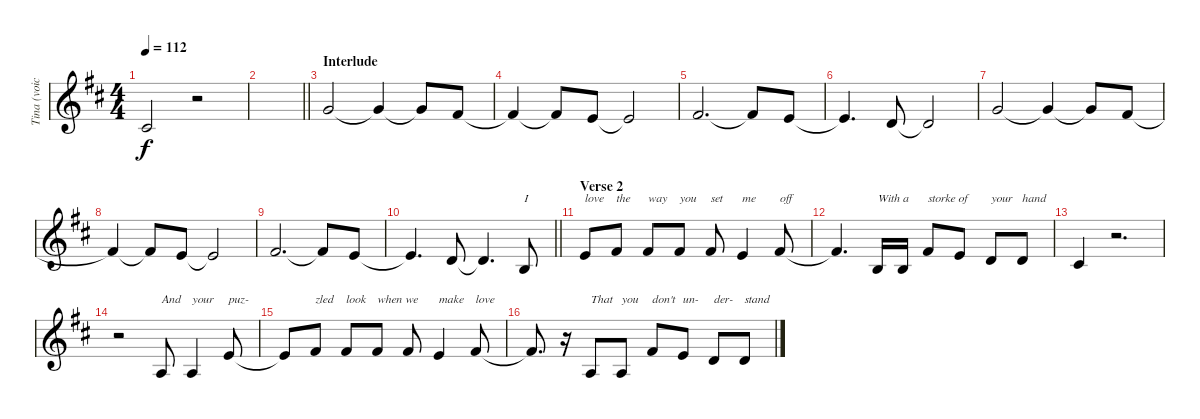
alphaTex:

\track ("Tina (voice)" "Tina (voic") {instrument clarinet}
\staff {score}
\tuning (E4 B3 G3 D3 A2 E2) {hide}
\ts (4 4)
\tempo 112
\clef g2
\ks d
2.2.2{dy f} r.2 |
\barLineRight lightlight
|
\section ("" "Interlude")
3.1.2 3.1{t}.4 3.1{t}.8 2.1.8 |
2.1{t}.4 2.1{t}.8 0.1.8 0.1{t}.2 |
2.1.2{d} 2.1{t}.8 0.1.8 |
0.1{t}.4{d} 3.2.8 3.2{t}.2 |
3.1.2 3.1{t}.4 3.1{t}.8 2.1.8 |
2.1{t}.4 2.1{t}.8 0.1.8 0.1{t}.2 |
2.1.2{d} 2.1{t}.8 0.1.8 |
\barLineRight lightlight
0.1{t}.4{d} 3.2.8 3.2{t}.4{d} 0.2.8{txt "I"} |
\section ("" "Verse 2")
0.1.8{txt "love"} 7.2.8{txt "the"} 2.1.8{txt "way"} 2.1.8{txt "you"} 2.1.8{txt "set"} 0.1.4{txt "me"} 2.1.8{txt "off"} |
2.1{t}.4{d} 0.2.16{txt "With a"} 0.2.16 2.1.8{txt "storke of"} 0.1.8 3.2.8{txt "your"} 3.2.8{txt "hand"} |
2.2.4 r.2{d} |
r.2 2.3.8{txt "And"} 2.3.4{txt "your"} 0.1.8{txt "puz-"} |
0.1{t}.8 7.2.8{txt "zled"} 2.1.8{txt "look"} 2.1.8{txt "when we"} 7.2.8 0.1.4{txt "make"} 7.2.8{txt "love"} |
7.2{t}.8{d} r.16 2.3.8{txt "That"} 2.3.8{txt "you"} 2.1.8{txt "don't"} 0.1.8{txt "un-"} 3.2.8{txt "der-"} 3.2.8{txt "stand"}
